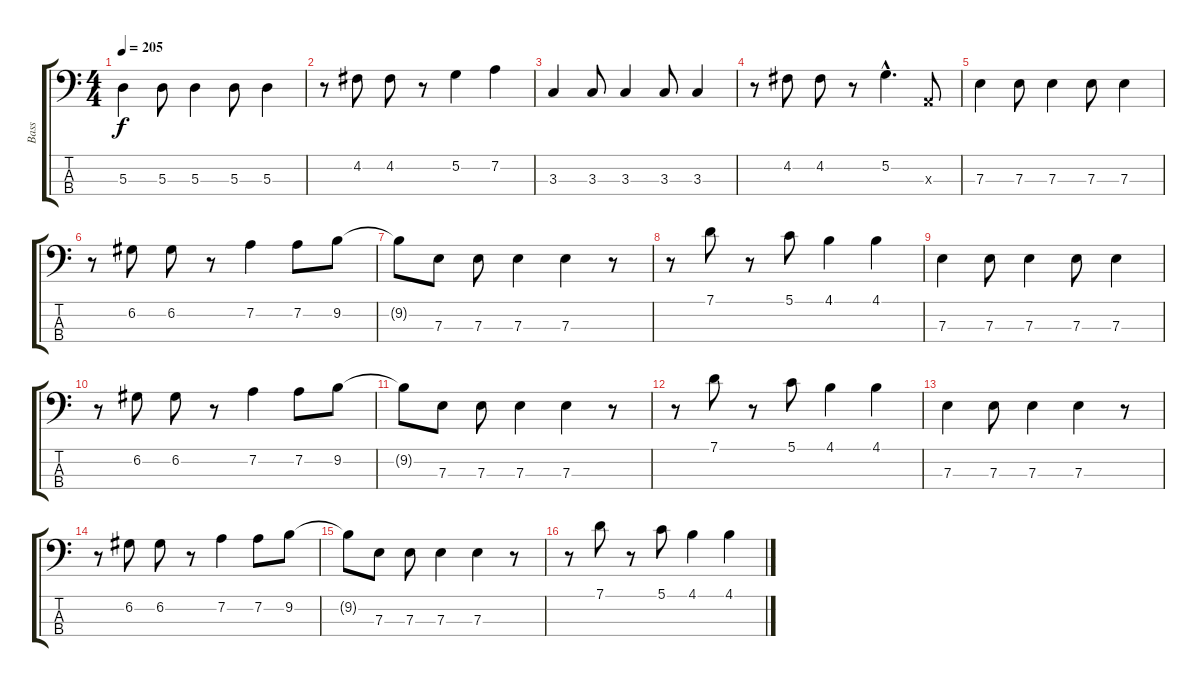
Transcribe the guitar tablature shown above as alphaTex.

\track ("Bass" "Bass") {instrument electricbassfinger}
\staff {score tabs}
\tuning (G2 D2 A1 E1) {hide}
\ts (4 4)
\tempo 205
\clef f4
\ks c
5.3.4{dy f} 5.3.8 5.3.4 5.3.8 5.3.4 |
r.8 4.2.8 4.2.8 r.8 5.2.4 7.2.4 |
3.3.4 3.3.8 3.3.4 3.3.8 3.3.4 |
r.8 4.2.8 4.2.8 r.8 5.2{hac}.4{d} 0.3{x}.8 |
7.3.4 7.3.8 7.3.4 7.3.8 7.3.4 |
r.8 6.2.8 6.2.8 r.8 7.2.4 7.2.8 9.2.8 |
9.2{t}.8 7.3.8 7.3.8 7.3.4 7.3.4 r.8 |
r.8 7.1.8 r.8 5.1.8 4.1.4 4.1.4 |
7.3.4 7.3.8 7.3.4 7.3.8 7.3.4 |
r.8 6.2.8 6.2.8 r.8 7.2.4 7.2.8 9.2.8 |
9.2{t}.8 7.3.8 7.3.8 7.3.4 7.3.4 r.8 |
r.8 7.1.8 r.8 5.1.8 4.1.4 4.1.4 |
7.3.4 7.3.8 7.3.4 7.3.4 r.8 |
r.8 6.2.8 6.2.8 r.8 7.2.4 7.2.8 9.2.8 |
9.2{t}.8 7.3.8 7.3.8 7.3.4 7.3.4 r.8 |
r.8 7.1.8 r.8 5.1.8 4.1.4 4.1.4
